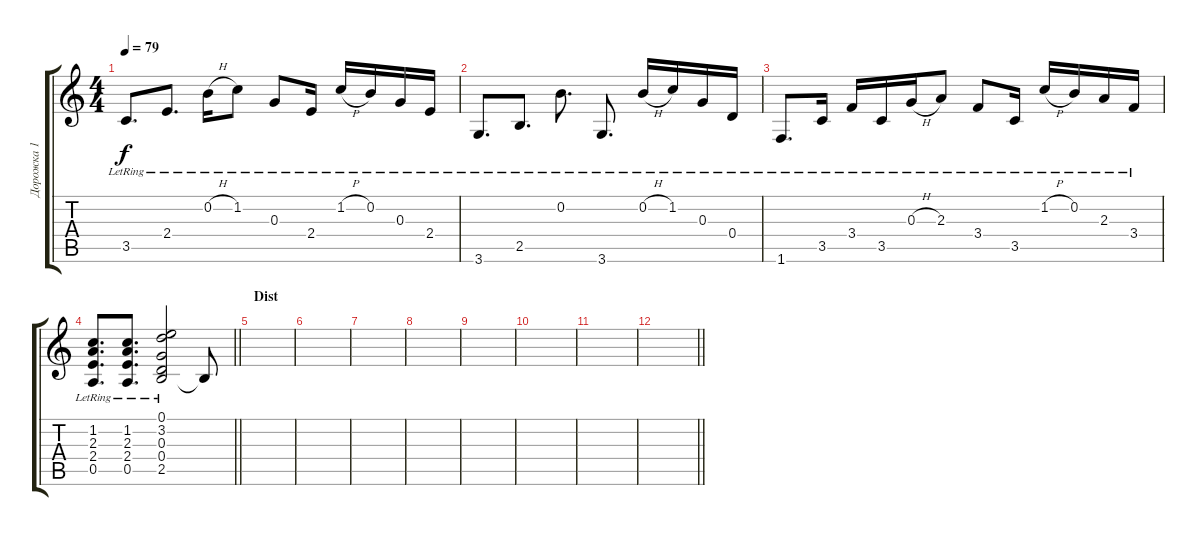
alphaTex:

\track ("Дорожка 1" "Дорожка 1") {instrument acousticguitarsteel}
\staff {score tabs}
\tuning (E4 B3 G3 D3 A2 E2) {hide}
\ts (4 4)
\tempo 79
\clef g2
\ks c
3.5{lr}.8{d dy f} 2.4{lr}.8{d} 0.2{h lr}.16 1.2{lr}.8 0.3{lr}.8 2.4{lr}.16 1.2{h lr}.16 0.2{lr}.16 0.3{lr}.16 2.4{lr}.16 |
3.6{lr}.8{d} 2.5{lr}.8{d} 0.2{lr}.8{d} 3.6{lr}.8{d} 0.2{h lr}.16 1.2{lr}.16 0.3{lr}.16 0.4{lr}.16 |
1.6{lr}.8{d} 3.5{lr}.16 3.4{lr}.16 3.5{lr}.16 0.3{h lr}.16 2.3{lr}.8 3.4{lr}.8 3.5{lr}.16 1.2{h lr}.16 0.2{lr}.16 2.3{lr}.16 3.4{lr}.16 |
\barLineRight lightlight
(1.2{lr} 2.3{lr} 2.4{lr} 0.5{lr}).8{d} (1.2{lr} 2.3{lr} 2.4{lr} 0.5{lr}).8{d} (0.1{lr} 3.2{lr} 0.3{lr} 0.4{lr} 2.5{lr}).2 2.5{t}.8 |
\section ("" "Dist")
|
|
|
|
|
|
|
\barLineRight lightlight
